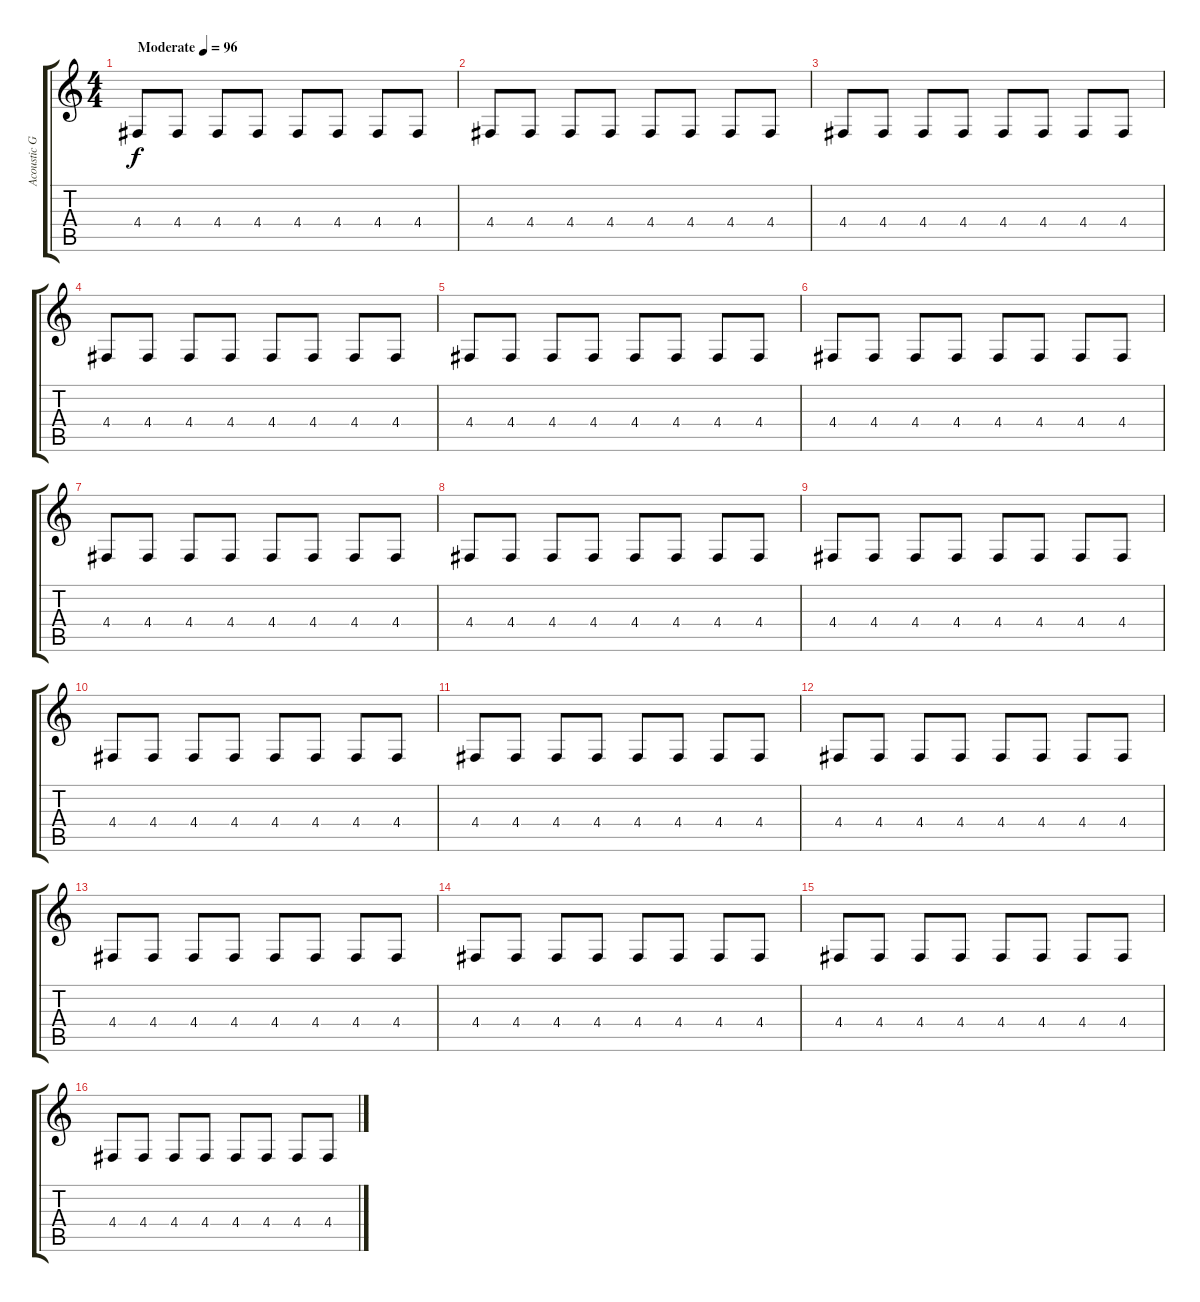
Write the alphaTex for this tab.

\track ("Acoustic Grand Piano" "Acoustic G") {instrument acousticgrandpiano}
\staff {score tabs}
\tuning (E4 B3 G3 D3 A2 E2) {hide}
\ts (4 4)
\tempo (96 "Moderate")
\tempo 101
\tempo (96 "Moderate")
\clef g2
\ks c
4.4.8{dy f instrument acousticgrandpiano} 4.4.8 4.4.8 4.4.8 4.4.8 4.4.8 4.4.8 4.4.8 |
4.4.8 4.4.8 4.4.8 4.4.8 4.4.8 4.4.8 4.4.8 4.4.8 |
4.4.8 4.4.8 4.4.8 4.4.8 4.4.8 4.4.8 4.4.8 4.4.8 |
4.4.8 4.4.8 4.4.8 4.4.8 4.4.8 4.4.8 4.4.8 4.4.8 |
4.4.8 4.4.8 4.4.8 4.4.8 4.4.8 4.4.8 4.4.8 4.4.8 |
4.4.8 4.4.8 4.4.8 4.4.8 4.4.8 4.4.8 4.4.8 4.4.8 |
4.4.8 4.4.8 4.4.8 4.4.8 4.4.8 4.4.8 4.4.8 4.4.8 |
4.4.8 4.4.8 4.4.8 4.4.8 4.4.8 4.4.8 4.4.8 4.4.8 |
4.4.8 4.4.8 4.4.8 4.4.8 4.4.8 4.4.8 4.4.8 4.4.8 |
4.4.8 4.4.8 4.4.8 4.4.8 4.4.8 4.4.8 4.4.8 4.4.8 |
4.4.8 4.4.8 4.4.8 4.4.8 4.4.8 4.4.8 4.4.8 4.4.8 |
4.4.8 4.4.8 4.4.8 4.4.8 4.4.8 4.4.8 4.4.8 4.4.8 |
4.4.8 4.4.8 4.4.8 4.4.8 4.4.8 4.4.8 4.4.8 4.4.8 |
4.4.8 4.4.8 4.4.8 4.4.8 4.4.8 4.4.8 4.4.8 4.4.8 |
4.4.8 4.4.8 4.4.8 4.4.8 4.4.8 4.4.8 4.4.8 4.4.8 |
4.4.8 4.4.8 4.4.8 4.4.8 4.4.8 4.4.8 4.4.8 4.4.8
